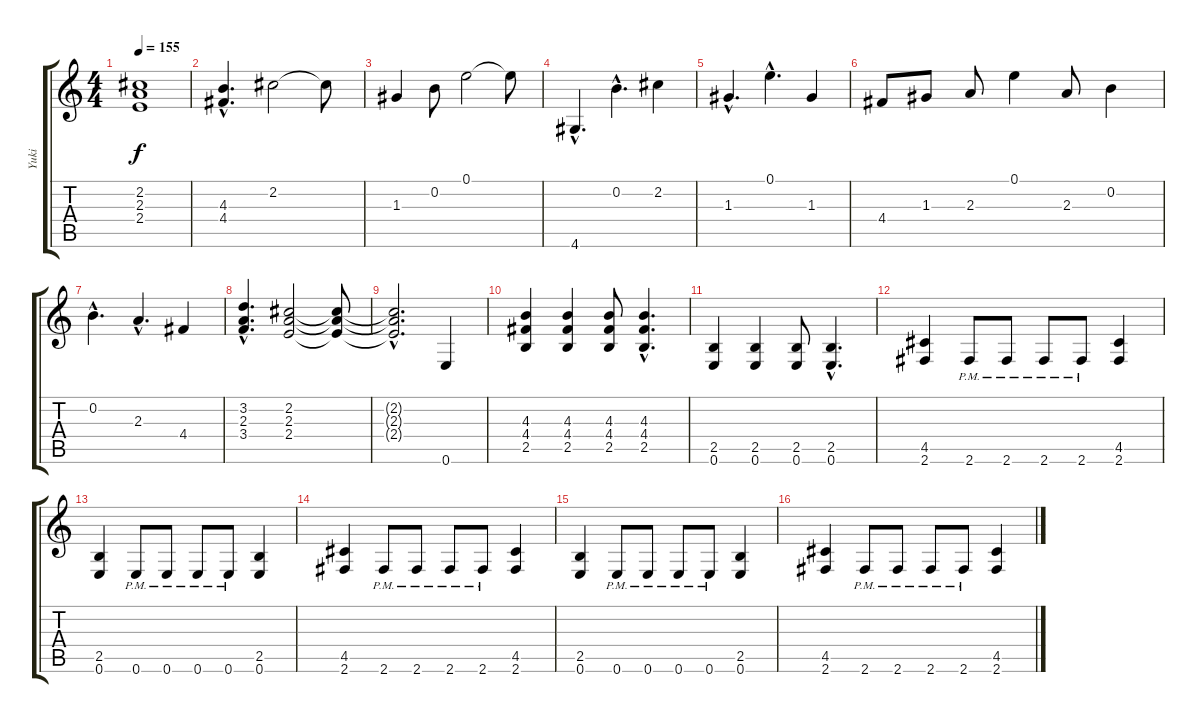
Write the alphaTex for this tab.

\track ("Yuki" "Yuki") {instrument distortionguitar}
\staff {score tabs}
\tuning (E4 B3 G3 D3 A2 E2) {hide}
\ts (4 4)
\tempo 155
\clef g2
\ks c
(2.2{t} 2.3{t} 2.4{t}).1{dy f} |
(4.3{hac} 4.4{hac}).4{d} 2.2.2 2.2{t}.8 |
1.3.4 0.2.8 0.1.2 0.1{t}.8 |
4.6{hac}.4{d} 0.2{hac}.4{d} 2.2.4 |
1.3{hac}.4{d} 0.1{hac}.4{d} 1.3.4 |
4.4.8 1.3.8 2.3.8 0.1.4 2.3.8 0.2.4 |
0.2{hac}.4{d} 2.3{hac}.4{d} 4.4.4 |
(3.2{hac} 2.3{hac} 3.4{hac}).4{d} (2.2 2.3 2.4).2 (2.2{t} 2.3{t} 2.4{t}).8 |
(2.2{hac t} 2.3{hac t} 2.4{hac t}).2{d} 0.6.4 |
(4.3 4.4 2.5).4 (4.3 4.4 2.5).4 (4.3 4.4 2.5).8 (4.3{hac} 4.4{hac} 2.5{hac}).4{d} |
(2.5 0.6).4 (2.5 0.6).4 (2.5 0.6).8 (2.5{hac} 0.6{hac}).4{d} |
(4.5 2.6).4 2.6{pm}.8 2.6{pm}.8 2.6{pm}.8 2.6{pm}.8 (4.5 2.6).4 |
(2.5 0.6).4 0.6{pm}.8 0.6{pm}.8 0.6{pm}.8 0.6{pm}.8 (2.5 0.6).4 |
(4.5 2.6).4 2.6{pm}.8 2.6{pm}.8 2.6{pm}.8 2.6{pm}.8 (4.5 2.6).4 |
(2.5 0.6).4 0.6{pm}.8 0.6{pm}.8 0.6{pm}.8 0.6{pm}.8 (2.5 0.6).4 |
(4.5 2.6).4 2.6{pm}.8 2.6{pm}.8 2.6{pm}.8 2.6{pm}.8 (4.5 2.6).4
